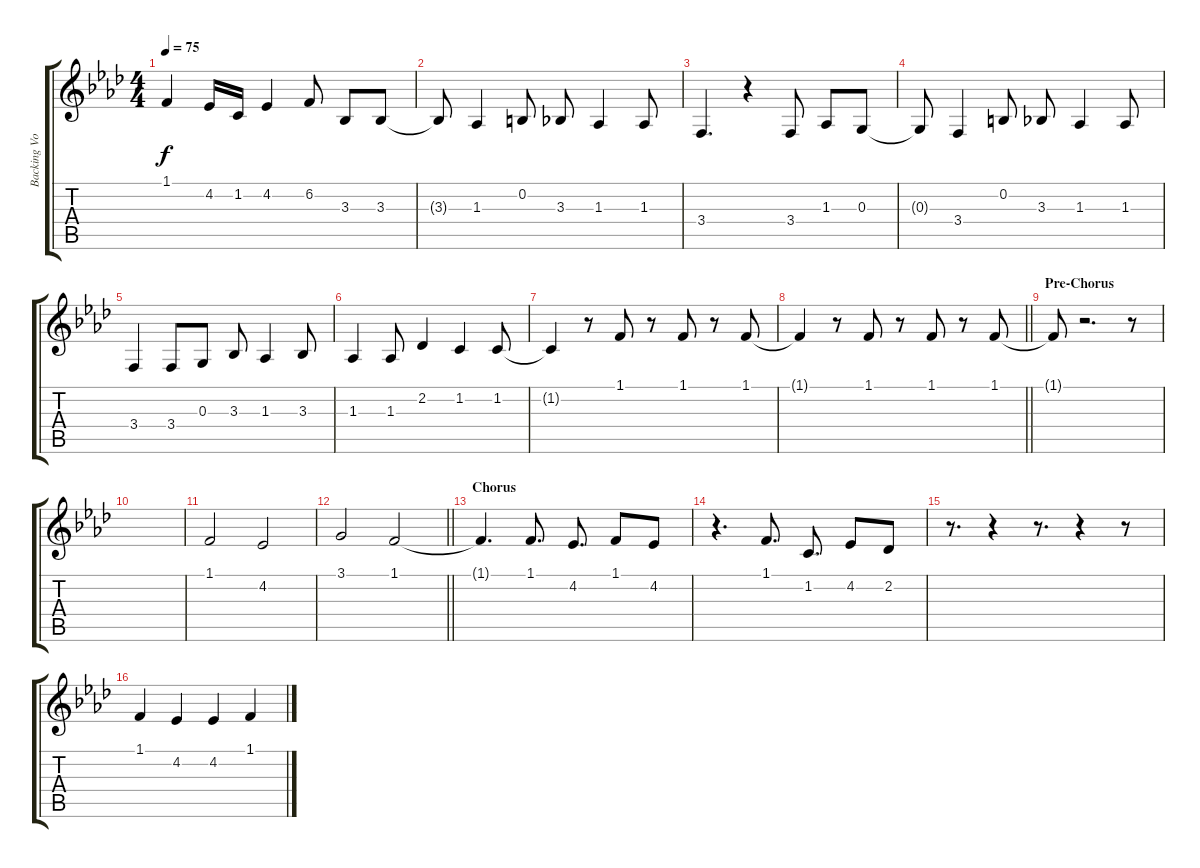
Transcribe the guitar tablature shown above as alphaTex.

\track ("Backing Vocals" "Backing Vo") {instrument viola}
\staff {score tabs}
\tuning (E4 B3 G3 D3 A2 E2) {hide}
\ts (4 4)
\tempo 75
\clef g2
\ks ab
1.1.4{dy f} 4.2.16 1.2.16 4.2.4 6.2.8 3.3.8 3.3.8 |
3.3{t}.8 1.3.4 0.2.8 3.3.8 1.3.4 1.3.8 |
3.4.4{d} r.4 3.4.8 1.3.8 0.3.8 |
0.3{t}.8 3.4.4 0.2.8 3.3.8 1.3.4 1.3.8 |
3.4.4 3.4.8 0.3.8 3.3.8 1.3.4 3.3.8 |
1.3.4 1.3.8 2.2.4 1.2.4 1.2.8 |
1.2{t}.4 r.8 1.1.8 r.8 1.1.8 r.8 1.1.8 |
\barLineRight lightlight
1.1{t}.4 r.8 1.1.8 r.8 1.1.8 r.8 1.1.8 |
\section ("" "Pre-Chorus")
1.1{t}.8 r.2{d} r.8 |
|
1.1.2 4.2.2 |
\barLineRight lightlight
3.1.2 1.1.2 |
\section ("" "Chorus")
1.1{t}.4{d} 1.1.8{d} 4.2.8{d} 1.1.8 4.2.8 |
r.4{d} 1.1.8{d} 1.2.8{d} 4.2.8 2.2.8 |
r.8{d} r.4 r.8{d} r.4 r.8 |
1.1.4 4.2.4 4.2.4 1.1.4
